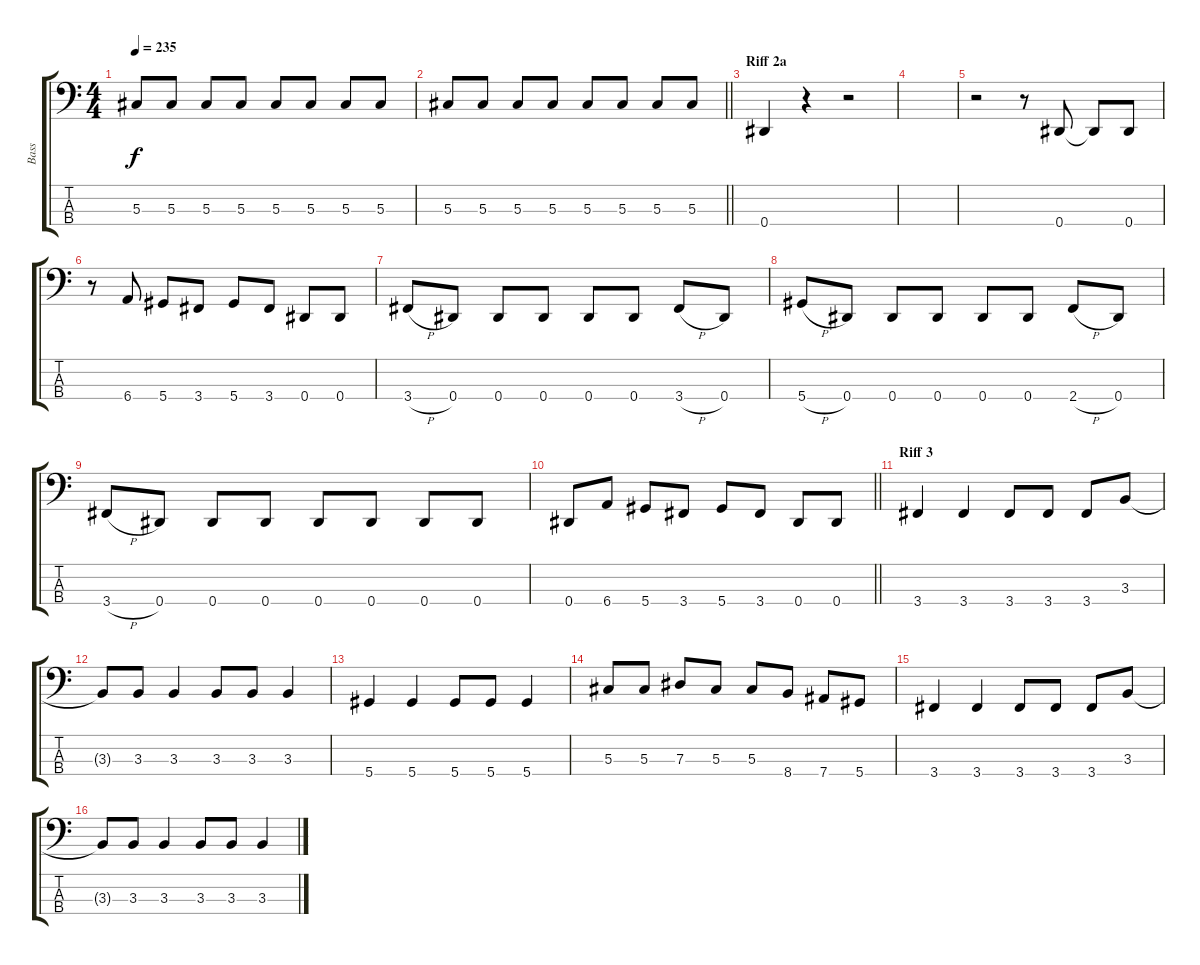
\track ("Bass" "Bass") {instrument electricbassfinger}
\staff {score tabs}
\tuning (Gb2 Db2 Ab1 Eb1) {hide}
\ts (4 4)
\tempo 235
\clef f4
\ks aminor
5.3.8{dy f} 5.3.8 5.3.8 5.3.8 5.3.8 5.3.8 5.3.8 5.3.8 |
\barLineRight lightlight
5.3.8 5.3.8 5.3.8 5.3.8 5.3.8 5.3.8 5.3.8 5.3.8 |
\section ("" "Riff 2a")
0.4.4 r.4 r.2 |
|
r.2 r.8 0.4.8 0.4{t}.8 0.4.8 |
r.8 6.4.8 5.4.8 3.4.8 5.4.8 3.4.8 0.4.8 0.4.8 |
3.4{h}.8 0.4.8 0.4.8 0.4.8 0.4.8 0.4.8 3.4{h}.8 0.4.8 |
5.4{h}.8 0.4.8 0.4.8 0.4.8 0.4.8 0.4.8 2.4{h}.8 0.4.8 |
3.4{h}.8 0.4.8 0.4.8 0.4.8 0.4.8 0.4.8 0.4.8 0.4.8 |
\barLineRight lightlight
0.4.8 6.4.8 5.4.8 3.4.8 5.4.8 3.4.8 0.4.8 0.4.8 |
\section ("" "Riff 3")
3.4.4 3.4.4 3.4.8 3.4.8 3.4.8 3.3.8 |
3.3{t}.8 3.3.8 3.3.4 3.3.8 3.3.8 3.3.4 |
5.4.4 5.4.4 5.4.8 5.4.8 5.4.4 |
5.3.8 5.3.8 7.3.8 5.3.8 5.3.8 8.4.8 7.4.8 5.4.8 |
3.4.4 3.4.4 3.4.8 3.4.8 3.4.8 3.3.8 |
3.3{t}.8 3.3.8 3.3.4 3.3.8 3.3.8 3.3.4
